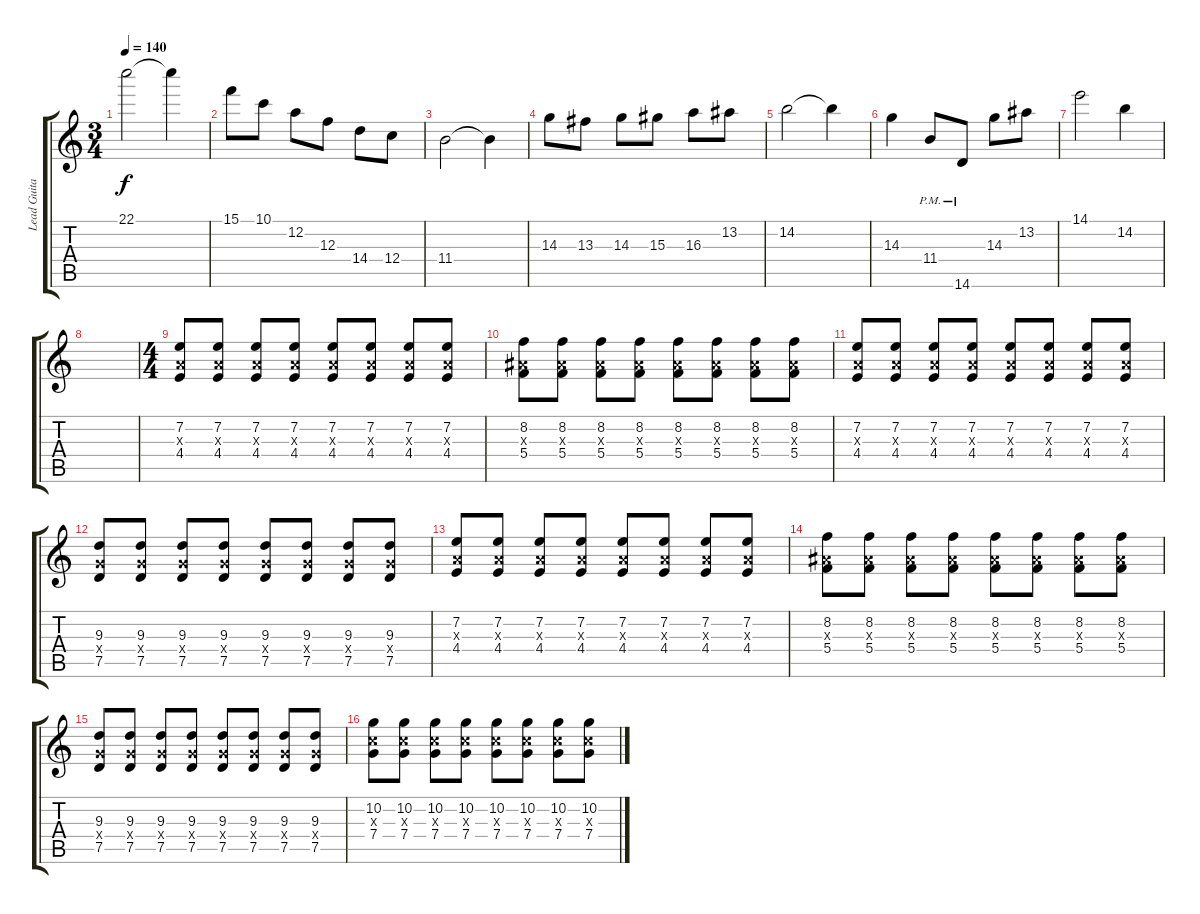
\track ("Lead Guitar" "Lead Guita") {instrument distortionguitar}
\staff {score tabs}
\tuning (D4 A3 F3 C3 G2 C2) {hide}
\ts (3 4)
\tempo 140
\clef g2
\ks c
22.1.2{dy f} 22.1{t}.4 |
15.1.8 10.1.8 12.2.8 12.3.8 14.4.8 12.4.8 |
11.4.2 11.4{t}.4 |
14.3.8 13.3.8 14.3.8 15.3.8 16.3.8 13.2.8 |
14.2.2 14.2{t}.4 |
14.3.4 11.4{pm}.8 14.6{pm}.8 14.3.8 13.2.8 |
14.1.2 14.2.4 |
|
\ts (4 4)
(7.2 4.3{x} 4.4).8 (7.2 4.3{x} 4.4).8 (7.2 4.3{x} 4.4).8 (7.2 4.3{x} 4.4).8 (7.2 4.3{x} 4.4).8 (7.2 4.3{x} 4.4).8 (7.2 4.3{x} 4.4).8 (7.2 4.3{x} 4.4).8 |
(8.2 5.3{x} 5.4).8 (8.2 5.3{x} 5.4).8 (8.2 5.3{x} 5.4).8 (8.2 5.3{x} 5.4).8 (8.2 5.3{x} 5.4).8 (8.2 5.3{x} 5.4).8 (8.2 5.3{x} 5.4).8 (8.2 5.3{x} 5.4).8 |
(7.2 4.3{x} 4.4).8 (7.2 4.3{x} 4.4).8 (7.2 4.3{x} 4.4).8 (7.2 4.3{x} 4.4).8 (7.2 4.3{x} 4.4).8 (7.2 4.3{x} 4.4).8 (7.2 4.3{x} 4.4).8 (7.2 4.3{x} 4.4).8 |
(9.3 7.4{x} 7.5).8 (9.3 7.4{x} 7.5).8 (9.3 7.4{x} 7.5).8 (9.3 7.4{x} 7.5).8 (9.3 7.4{x} 7.5).8 (9.3 7.4{x} 7.5).8 (9.3 7.4{x} 7.5).8 (9.3 7.4{x} 7.5).8 |
(7.2 4.3{x} 4.4).8 (7.2 4.3{x} 4.4).8 (7.2 4.3{x} 4.4).8 (7.2 4.3{x} 4.4).8 (7.2 4.3{x} 4.4).8 (7.2 4.3{x} 4.4).8 (7.2 4.3{x} 4.4).8 (7.2 4.3{x} 4.4).8 |
(8.2 5.3{x} 5.4).8 (8.2 5.3{x} 5.4).8 (8.2 5.3{x} 5.4).8 (8.2 5.3{x} 5.4).8 (8.2 5.3{x} 5.4).8 (8.2 5.3{x} 5.4).8 (8.2 5.3{x} 5.4).8 (8.2 5.3{x} 5.4).8 |
(9.3 7.4{x} 7.5).8 (9.3 7.4{x} 7.5).8 (9.3 7.4{x} 7.5).8 (9.3 7.4{x} 7.5).8 (9.3 7.4{x} 7.5).8 (9.3 7.4{x} 7.5).8 (9.3 7.4{x} 7.5).8 (9.3 7.4{x} 7.5).8 |
(10.2 7.3{x} 7.4).8 (10.2 7.3{x} 7.4).8 (10.2 7.3{x} 7.4).8 (10.2 7.3{x} 7.4).8 (10.2 7.3{x} 7.4).8 (10.2 7.3{x} 7.4).8 (10.2 7.3{x} 7.4).8 (10.2 7.3{x} 7.4).8
